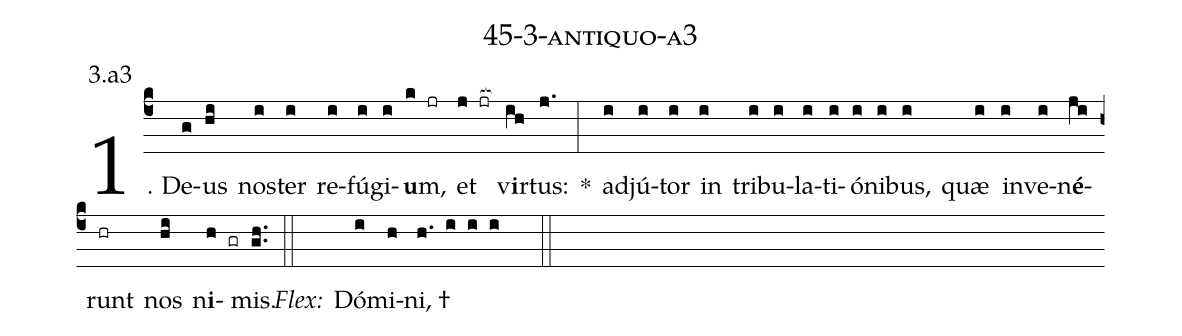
name: 45-3-antiquo-a3;
annotation: 3.a3;
%%
(c4)1. De(g)us(hi) nos(i)ter(i) re(i)fú(i)gi(i)<b>u</b>m,(k jr) et(j jr[ocb:1{]) v<b>i</b>r(ih[ocb:0}])tus:(j.) *(:) ad(i)jú(i)tor(i) in(i) tri(i)bu(i)la(i)ti(i)ó(i)ni(i)bus,(i) quæ(i) in(i)ve(i)n<b>é</b>(ji)runt(hr) nos(hi) n<b>i</b>(h gr)mis.(gh..) (::)
<i>Flex:</i>()  Dó(i)mi(h)ni, †(h. i i i  ::)
